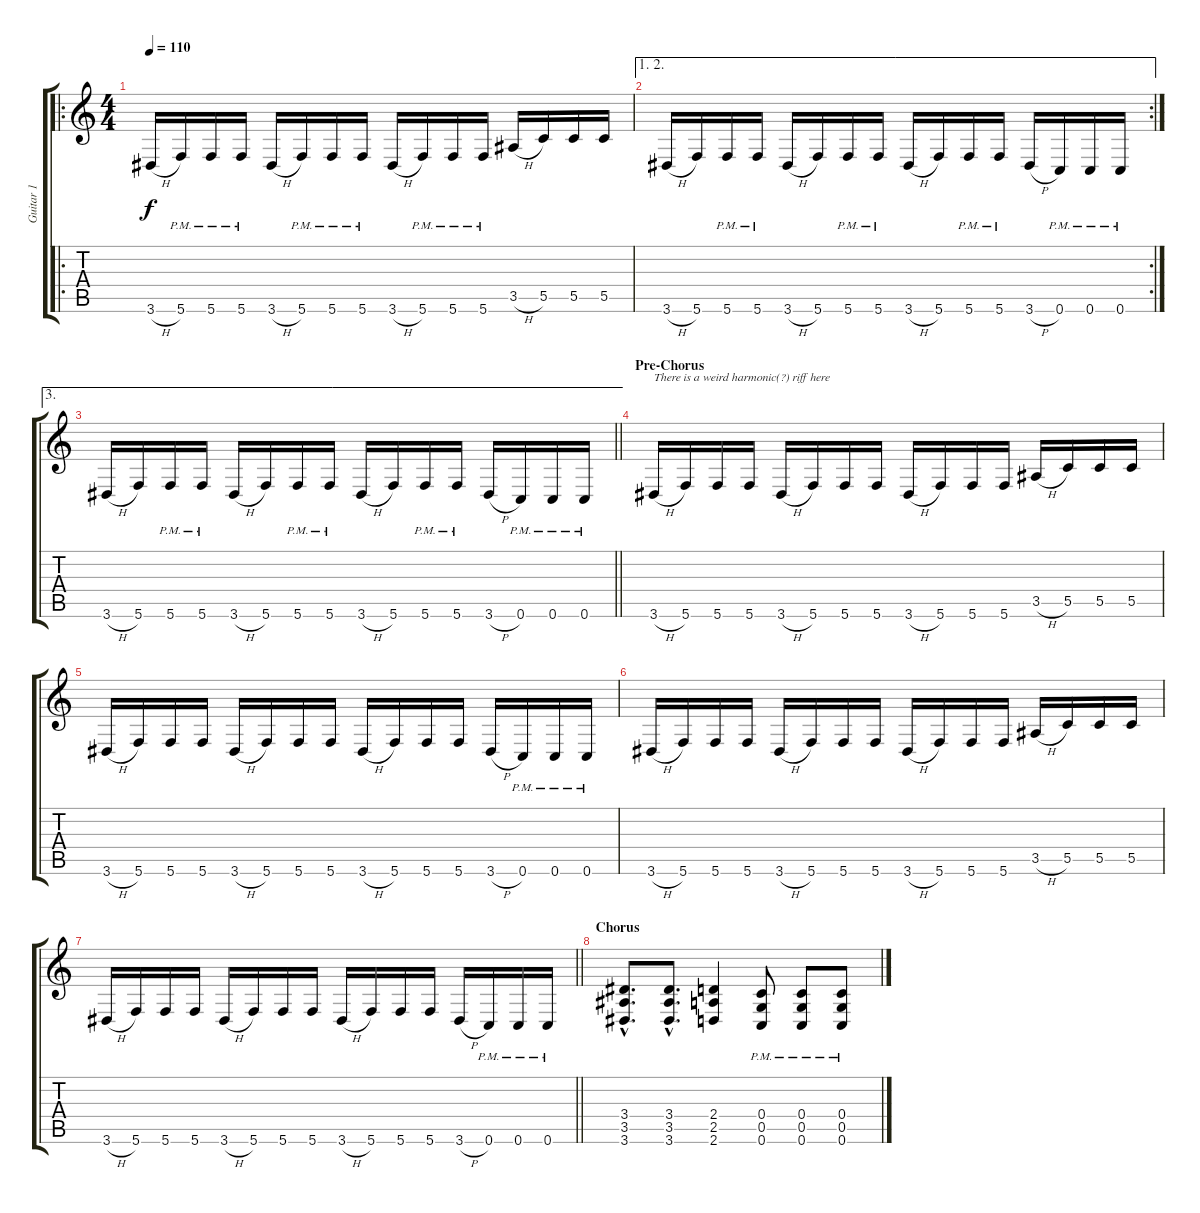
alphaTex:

\track ("Guitar 1" "Guitar 1") {instrument overdrivenguitar}
\staff {score tabs}
\tuning (D4 A3 F3 C3 G2 C2) {hide}
\ro
\ts (4 4)
\tempo 110
\clef g2
\ks c
3.6{h}.16{dy f} 5.6{pm}.16 5.6{pm}.16 5.6{pm}.16 3.6{h}.16 5.6{pm}.16 5.6{pm}.16 5.6{pm}.16 3.6{h}.16 5.6{pm}.16 5.6{pm}.16 5.6{pm}.16 3.5{h}.16 5.5.16 5.5.16 5.5.16 |
\ae (1 2)
\rc 2
3.6{h}.16 5.6.16 5.6{pm}.16 5.6{pm}.16 3.6{h}.16 5.6.16 5.6{pm}.16 5.6{pm}.16 3.6{h}.16 5.6.16 5.6{pm}.16 5.6{pm}.16 3.6{h}.16 0.6{pm}.16 0.6{pm}.16 0.6{pm}.16 |
\ae 3
\barLineRight lightlight
3.6{h}.16 5.6.16 5.6{pm}.16 5.6{pm}.16 3.6{h}.16 5.6.16 5.6{pm}.16 5.6{pm}.16 3.6{h}.16 5.6.16 5.6{pm}.16 5.6{pm}.16 3.6{h}.16 0.6{pm}.16 0.6{pm}.16 0.6{pm}.16 |
\section ("" "Pre-Chorus")
3.6{h}.16{txt "There is a weird harmonic(?) riff here"} 5.6.16 5.6.16 5.6.16 3.6{h}.16 5.6.16 5.6.16 5.6.16 3.6{h}.16 5.6.16 5.6.16 5.6.16 3.5{h}.16 5.5.16 5.5.16 5.5.16 |
3.6{h}.16 5.6.16 5.6.16 5.6.16 3.6{h}.16 5.6.16 5.6.16 5.6.16 3.6{h}.16 5.6.16 5.6.16 5.6.16 3.6{h}.16 0.6{pm}.16 0.6{pm}.16 0.6{pm}.16 |
3.6{h}.16 5.6.16 5.6.16 5.6.16 3.6{h}.16 5.6.16 5.6.16 5.6.16 3.6{h}.16 5.6.16 5.6.16 5.6.16 3.5{h}.16 5.5.16 5.5.16 5.5.16 |
\barLineRight lightlight
3.6{h}.16 5.6.16 5.6.16 5.6.16 3.6{h}.16 5.6.16 5.6.16 5.6.16 3.6{h}.16 5.6.16 5.6.16 5.6.16 3.6{h}.16 0.6{pm}.16 0.6{pm}.16 0.6{pm}.16 |
\section ("" "Chorus")
(3.4{hac} 3.5{hac} 3.6{hac}).8{d} (3.4{hac} 3.5{hac} 3.6{hac}).8{d} (2.4 2.5 2.6).4 (0.4{pm} 0.5{pm} 0.6{pm}).8 (0.4{pm} 0.5{pm} 0.6{pm}).8 (0.4{pm} 0.5{pm} 0.6{pm}).8
